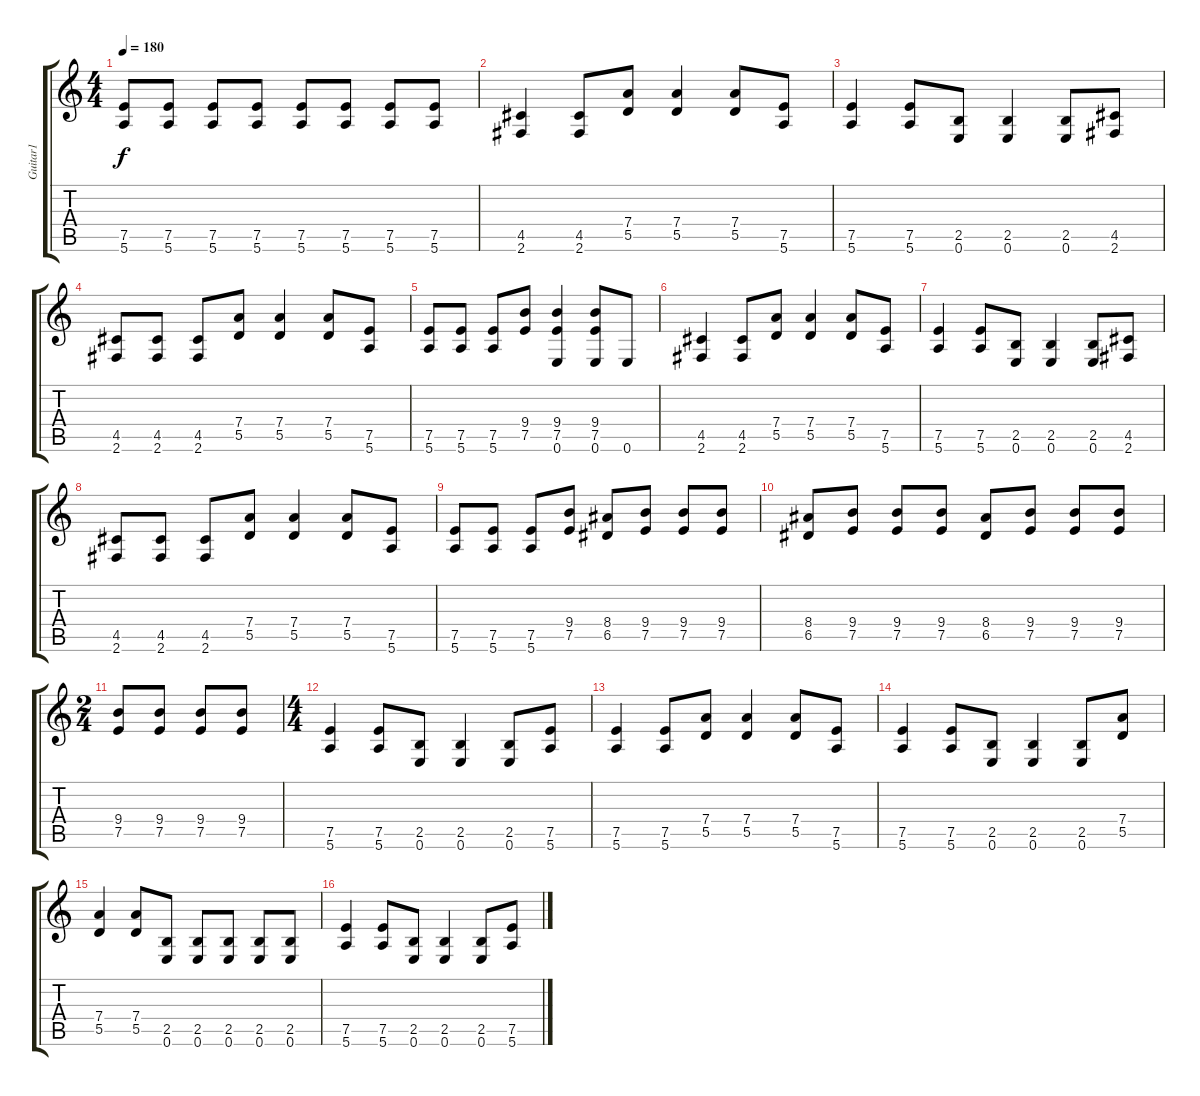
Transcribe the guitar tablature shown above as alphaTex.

\track ("Guitar1" "Guitar1") {instrument distortionguitar}
\staff {score tabs}
\tuning (E4 B3 G3 D3 A2 E2) {hide}
\ts (4 4)
\tempo 180
\clef g2
\ks c
(7.5 5.6).8{dy f} (7.5 5.6).8 (7.5 5.6).8 (7.5 5.6).8 (7.5 5.6).8 (7.5 5.6).8 (7.5 5.6).8 (7.5 5.6).8 |
(4.5 2.6).4 (4.5 2.6).8 (7.4 5.5).8 (7.4 5.5).4 (7.4 5.5).8 (7.5 5.6).8 |
(7.5 5.6).4 (7.5 5.6).8 (2.5 0.6).8 (2.5 0.6).4 (2.5 0.6).8 (4.5 2.6).8 |
(4.5 2.6).8 (4.5 2.6).8 (4.5 2.6).8 (7.4 5.5).8 (7.4 5.5).4 (7.4 5.5).8 (7.5 5.6).8 |
(7.5 5.6).8 (7.5 5.6).8 (7.5 5.6).8 (9.4 7.5).8 (9.4 7.5 0.6).4 (9.4 7.5 0.6).8 0.6.8 |
(4.5 2.6).4 (4.5 2.6).8 (7.4 5.5).8 (7.4 5.5).4 (7.4 5.5).8 (7.5 5.6).8 |
(7.5 5.6).4 (7.5 5.6).8 (2.5 0.6).8 (2.5 0.6).4 (2.5 0.6).8 (4.5 2.6).8 |
(4.5 2.6).8 (4.5 2.6).8 (4.5 2.6).8 (7.4 5.5).8 (7.4 5.5).4 (7.4 5.5).8 (7.5 5.6).8 |
(7.5 5.6).8 (7.5 5.6).8 (7.5 5.6).8 (9.4 7.5).8 (8.4 6.5).8 (9.4 7.5).8 (9.4 7.5).8 (9.4 7.5).8 |
(8.4 6.5).8 (9.4 7.5).8 (9.4 7.5).8 (9.4 7.5).8 (8.4 6.5).8 (9.4 7.5).8 (9.4 7.5).8 (9.4 7.5).8 |
\ts (2 4)
(9.4 7.5).8 (9.4 7.5).8 (9.4 7.5).8 (9.4 7.5).8 |
\ts (4 4)
(7.5 5.6).4 (7.5 5.6).8 (2.5 0.6).8 (2.5 0.6).4 (2.5 0.6).8 (7.5 5.6).8 |
(7.5 5.6).4 (7.5 5.6).8 (7.4 5.5).8 (7.4 5.5).4 (7.4 5.5).8 (7.5 5.6).8 |
(7.5 5.6).4 (7.5 5.6).8 (2.5 0.6).8 (2.5 0.6).4 (2.5 0.6).8 (7.4 5.5).8 |
(7.4 5.5).4 (7.4 5.5).8 (2.5 0.6).8 (2.5 0.6).8 (2.5 0.6).8 (2.5 0.6).8 (2.5 0.6).8 |
(7.5 5.6).4 (7.5 5.6).8 (2.5 0.6).8 (2.5 0.6).4 (2.5 0.6).8 (7.5 5.6).8
